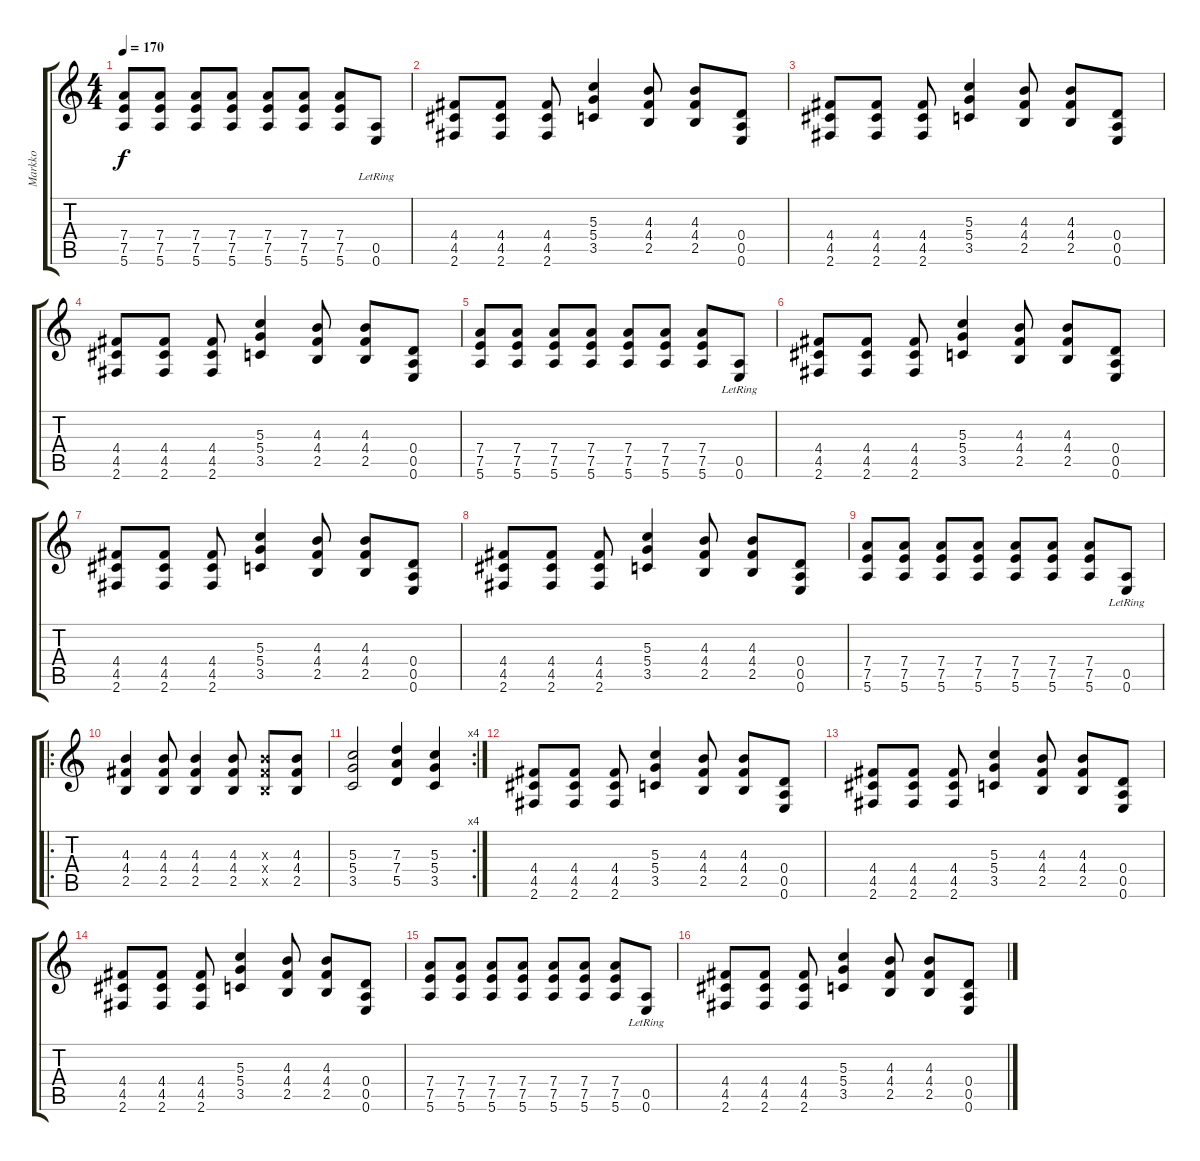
\track ("Markko" "Markko") {instrument overdrivenguitar}
\staff {score tabs}
\tuning (E4 B3 G3 D3 A2 E2) {hide}
\ts (4 4)
\tempo 170
\clef g2
\ks c
(7.4 7.5 5.6).8{dy f} (7.4 7.5 5.6).8 (7.4 7.5 5.6).8 (7.4 7.5 5.6).8 (7.4 7.5 5.6).8 (7.4 7.5 5.6).8 (7.4 7.5 5.6).8 (0.5 0.6{lr}).8 |
(4.4 4.5 2.6).8 (4.4 4.5 2.6).8 (4.4 4.5 2.6).8 (5.3 5.4 3.5).4 (4.3 4.4 2.5).8 (4.3 4.4 2.5).8 (0.4 0.5 0.6).8 |
(4.4 4.5 2.6).8 (4.4 4.5 2.6).8 (4.4 4.5 2.6).8 (5.3 5.4 3.5).4 (4.3 4.4 2.5).8 (4.3 4.4 2.5).8 (0.4 0.5 0.6).8 |
(4.4 4.5 2.6).8 (4.4 4.5 2.6).8 (4.4 4.5 2.6).8 (5.3 5.4 3.5).4 (4.3 4.4 2.5).8 (4.3 4.4 2.5).8 (0.4 0.5 0.6).8 |
(7.4 7.5 5.6).8 (7.4 7.5 5.6).8 (7.4 7.5 5.6).8 (7.4 7.5 5.6).8 (7.4 7.5 5.6).8 (7.4 7.5 5.6).8 (7.4 7.5 5.6).8 (0.5 0.6{lr}).8 |
(4.4 4.5 2.6).8 (4.4 4.5 2.6).8 (4.4 4.5 2.6).8 (5.3 5.4 3.5).4 (4.3 4.4 2.5).8 (4.3 4.4 2.5).8 (0.4 0.5 0.6).8 |
(4.4 4.5 2.6).8 (4.4 4.5 2.6).8 (4.4 4.5 2.6).8 (5.3 5.4 3.5).4 (4.3 4.4 2.5).8 (4.3 4.4 2.5).8 (0.4 0.5 0.6).8 |
(4.4 4.5 2.6).8 (4.4 4.5 2.6).8 (4.4 4.5 2.6).8 (5.3 5.4 3.5).4 (4.3 4.4 2.5).8 (4.3 4.4 2.5).8 (0.4 0.5 0.6).8 |
(7.4 7.5 5.6).8 (7.4 7.5 5.6).8 (7.4 7.5 5.6).8 (7.4 7.5 5.6).8 (7.4 7.5 5.6).8 (7.4 7.5 5.6).8 (7.4 7.5 5.6).8 (0.5 0.6{lr}).8 |
\ro
(4.3 4.4 2.5).4 (4.3 4.4 2.5).8 (4.3 4.4 2.5).4 (4.3 4.4 2.5).8 (4.3{x} 4.4{x} 2.5{x}).8 (4.3 4.4 2.5).8 |
\rc 4
(5.3 5.4 3.5).2 (7.3 7.4 5.5).4 (5.3 5.4 3.5).4 |
(4.4 4.5 2.6).8 (4.4 4.5 2.6).8 (4.4 4.5 2.6).8 (5.3 5.4 3.5).4 (4.3 4.4 2.5).8 (4.3 4.4 2.5).8 (0.4 0.5 0.6).8 |
(4.4 4.5 2.6).8 (4.4 4.5 2.6).8 (4.4 4.5 2.6).8 (5.3 5.4 3.5).4 (4.3 4.4 2.5).8 (4.3 4.4 2.5).8 (0.4 0.5 0.6).8 |
(4.4 4.5 2.6).8 (4.4 4.5 2.6).8 (4.4 4.5 2.6).8 (5.3 5.4 3.5).4 (4.3 4.4 2.5).8 (4.3 4.4 2.5).8 (0.4 0.5 0.6).8 |
(7.4 7.5 5.6).8 (7.4 7.5 5.6).8 (7.4 7.5 5.6).8 (7.4 7.5 5.6).8 (7.4 7.5 5.6).8 (7.4 7.5 5.6).8 (7.4 7.5 5.6).8 (0.5 0.6{lr}).8 |
(4.4 4.5 2.6).8 (4.4 4.5 2.6).8 (4.4 4.5 2.6).8 (5.3 5.4 3.5).4 (4.3 4.4 2.5).8 (4.3 4.4 2.5).8 (0.4 0.5 0.6).8
